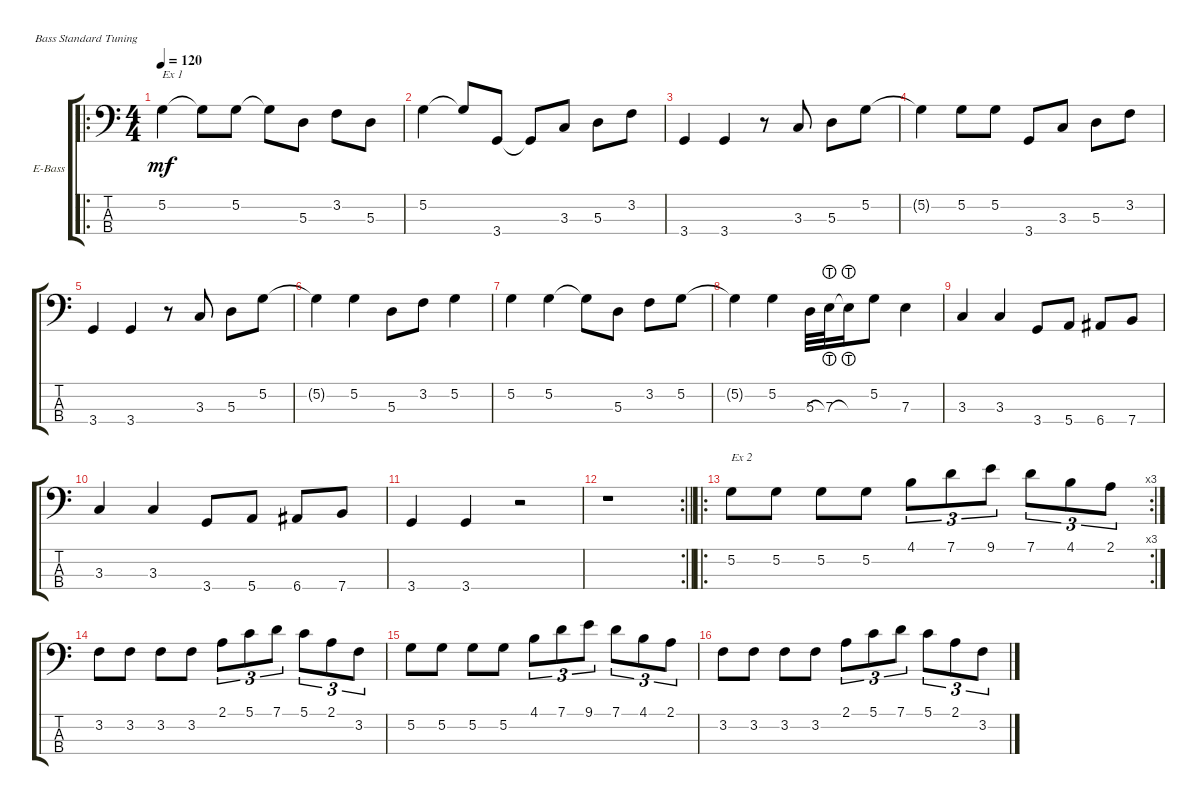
\defaultSystemsLayout 4
\bracketExtendMode groupsimilarinstruments
\firstSystemTrackNameOrientation horizontal
\otherSystemsTrackNameOrientation horizontal
\track ("Electric Bass" "E-Bass") {instrument electricbassfinger}
\staff {score tabs}
\tuning (G2 D2 A1 E1)
\ro
\ts (4 4)
\tempo 120
\clef f4
\ks c
5.2.4{txt "Ex 1" dy mf instrument electricbassfinger} 5.2{t}.8 5.2.8 5.2{t}.8 5.3.8 3.2.8 5.3.8 |
5.2.4 5.2{t}.8 3.4.8 3.4{t}.8 3.3.8 5.3.8 3.2.8 |
3.4.4 3.4.4 r.8 3.3.8 5.3.8 5.2.8 |
5.2{t}.4 5.2.8 5.2.8 3.4.8 3.3.8 5.3.8 3.2.8 |
3.4.4 3.4.4 r.8 3.3.8 5.3.8 5.2.8 |
5.2{t}.4 5.2.4 5.3.8 3.2.8 5.2.4 |
5.2.4 5.2.4 5.2{t}.8 5.3.8 3.2.8 5.2.8 |
5.2{t}.4 5.2.4 5.3.32 7.3{lht}.32 7.3{lht t}.16 5.2.8 7.3.4 |
3.3.4 3.3.4 3.4.8 5.4.8 6.4.8 7.4.8 |
3.3.4 3.3.4 3.4.8 5.4.8 6.4.8 7.4.8 |
3.4.4 3.4.4 r.2 |
\rc 2
\barLineRight lightlight
r.1 |
\ro
\rc 3
5.2.8{txt "Ex 2"} 5.2.8 5.2.8 5.2.8 4.1.8{tu (3 2)} 7.1.8{tu (3 2)} 9.1.8{tu (3 2)} 7.1.8{tu (3 2)} 4.1.8{tu (3 2)} 2.1.8{tu (3 2)} |
3.2.8 3.2.8 3.2.8 3.2.8 2.1.8{tu (3 2)} 5.1.8{tu (3 2)} 7.1.8{tu (3 2)} 5.1.8{tu (3 2)} 2.1.8{tu (3 2)} 3.2.8{tu (3 2)} |
5.2.8 5.2.8 5.2.8 5.2.8 4.1.8{tu (3 2)} 7.1.8{tu (3 2)} 9.1.8{tu (3 2)} 7.1.8{tu (3 2)} 4.1.8{tu (3 2)} 2.1.8{tu (3 2)} |
3.2.8 3.2.8 3.2.8 3.2.8 2.1.8{tu (3 2)} 5.1.8{tu (3 2)} 7.1.8{tu (3 2)} 5.1.8{tu (3 2)} 2.1.8{tu (3 2)} 3.2.8{tu (3 2)}
